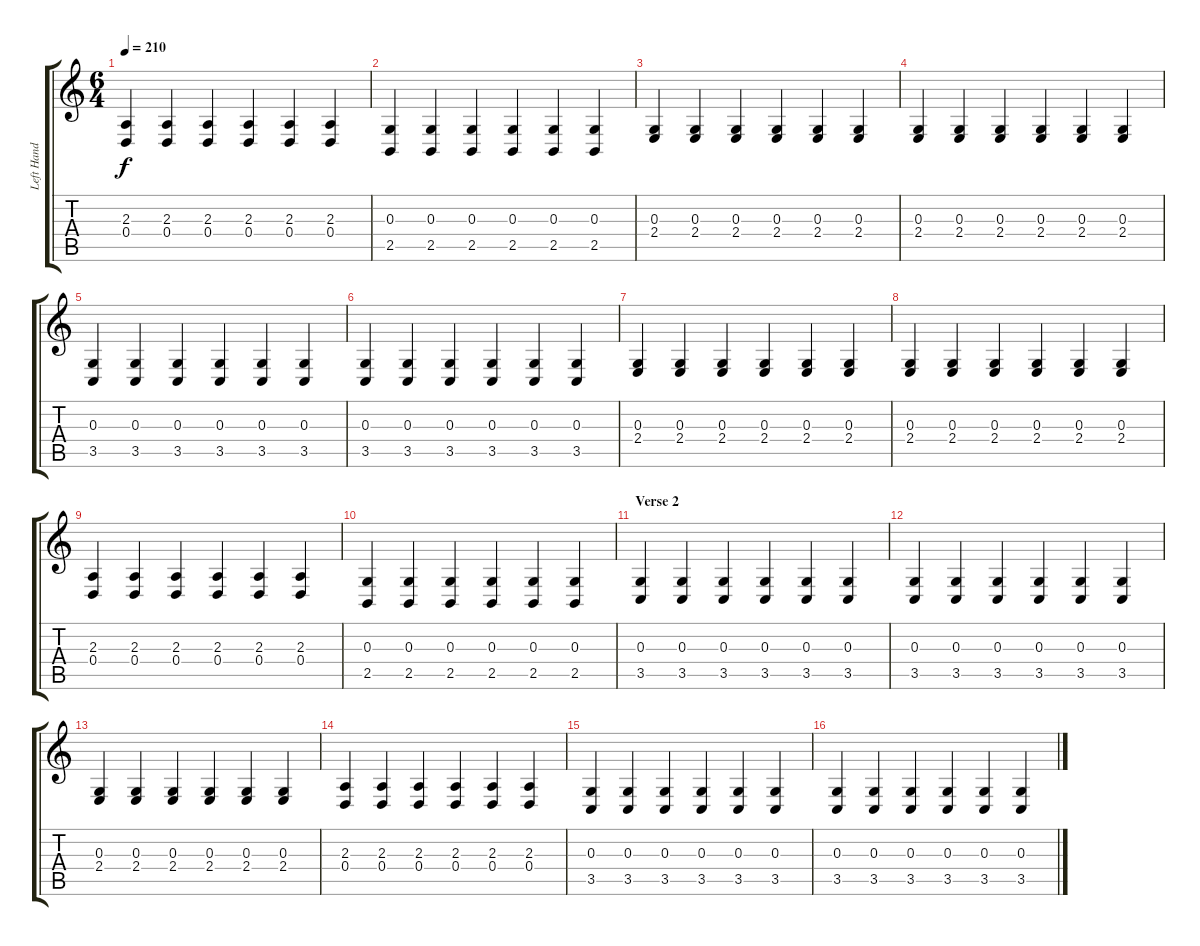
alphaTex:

\track ("Left Hand" "Left Hand") {instrument acousticgrandpiano}
\staff {score tabs}
\tuning (E4 B3 G3 D3 A2 E2) {hide}
\ts (6 4)
\tempo 210
\clef g2
\ks c
(2.3 0.4).4{dy f} (2.3 0.4).4 (2.3 0.4).4 (2.3 0.4).4 (2.3 0.4).4 (2.3 0.4).4 |
(0.3 2.5).4 (0.3 2.5).4 (0.3 2.5).4 (0.3 2.5).4 (0.3 2.5).4 (0.3 2.5).4 |
(0.3 2.4).4 (0.3 2.4).4 (0.3 2.4).4 (0.3 2.4).4 (0.3 2.4).4 (0.3 2.4).4 |
(0.3 2.4).4 (0.3 2.4).4 (0.3 2.4).4 (0.3 2.4).4 (0.3 2.4).4 (0.3 2.4).4 |
(0.3 3.5).4 (0.3 3.5).4 (0.3 3.5).4 (0.3 3.5).4 (0.3 3.5).4 (0.3 3.5).4 |
(0.3 3.5).4 (0.3 3.5).4 (0.3 3.5).4 (0.3 3.5).4 (0.3 3.5).4 (0.3 3.5).4 |
(0.3 2.4).4 (0.3 2.4).4 (0.3 2.4).4 (0.3 2.4).4 (0.3 2.4).4 (0.3 2.4).4 |
(0.3 2.4).4 (0.3 2.4).4 (0.3 2.4).4 (0.3 2.4).4 (0.3 2.4).4 (0.3 2.4).4 |
(2.3 0.4).4 (2.3 0.4).4 (2.3 0.4).4 (2.3 0.4).4 (2.3 0.4).4 (2.3 0.4).4 |
(0.3 2.5).4 (0.3 2.5).4 (0.3 2.5).4 (0.3 2.5).4 (0.3 2.5).4 (0.3 2.5).4 |
\section ("" "Verse 2")
(0.3 3.5).4 (0.3 3.5).4 (0.3 3.5).4 (0.3 3.5).4 (0.3 3.5).4 (0.3 3.5).4 |
(0.3 3.5).4 (0.3 3.5).4 (0.3 3.5).4 (0.3 3.5).4 (0.3 3.5).4 (0.3 3.5).4 |
(0.3 2.4).4 (0.3 2.4).4 (0.3 2.4).4 (0.3 2.4).4 (0.3 2.4).4 (0.3 2.4).4 |
(2.3 0.4).4 (2.3 0.4).4 (2.3 0.4).4 (2.3 0.4).4 (2.3 0.4).4 (2.3 0.4).4 |
(0.3 3.5).4 (0.3 3.5).4 (0.3 3.5).4 (0.3 3.5).4 (0.3 3.5).4 (0.3 3.5).4 |
(0.3 3.5).4 (0.3 3.5).4 (0.3 3.5).4 (0.3 3.5).4 (0.3 3.5).4 (0.3 3.5).4
